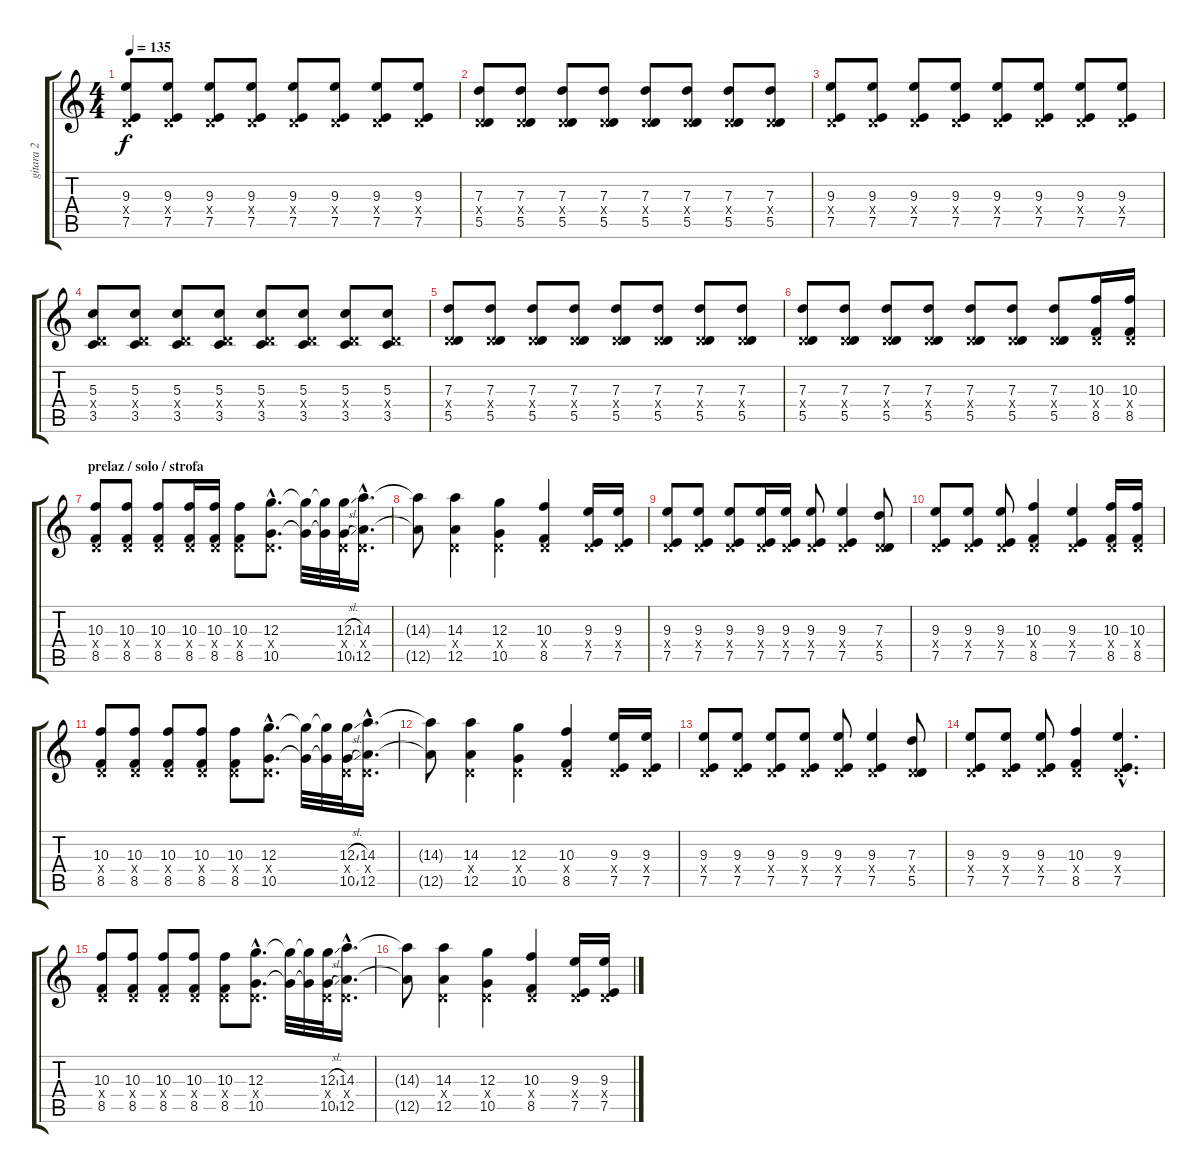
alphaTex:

\track ("gitara 2" "gitara 2") {instrument distortionguitar}
\staff {score tabs}
\tuning (E4 B3 G3 D3 A2 E2) {hide}
\ts (4 4)
\tempo 135
\clef g2
\ks c
(9.3 0.4{x} 7.5).8{dy f} (9.3 0.4{x} 7.5).8 (9.3 0.4{x} 7.5).8 (9.3 0.4{x} 7.5).8 (9.3 0.4{x} 7.5).8 (9.3 0.4{x} 7.5).8 (9.3 0.4{x} 7.5).8 (9.3 0.4{x} 7.5).8 |
(7.3 0.4{x} 5.5).8 (7.3 0.4{x} 5.5).8 (7.3 0.4{x} 5.5).8 (7.3 0.4{x} 5.5).8 (7.3 0.4{x} 5.5).8 (7.3 0.4{x} 5.5).8 (7.3 0.4{x} 5.5).8 (7.3 0.4{x} 5.5).8 |
(9.3 0.4{x} 7.5).8 (9.3 0.4{x} 7.5).8 (9.3 0.4{x} 7.5).8 (9.3 0.4{x} 7.5).8 (9.3 0.4{x} 7.5).8 (9.3 0.4{x} 7.5).8 (9.3 0.4{x} 7.5).8 (9.3 0.4{x} 7.5).8 |
(5.3 0.4{x} 3.5).8 (5.3 0.4{x} 3.5).8 (5.3 0.4{x} 3.5).8 (5.3 0.4{x} 3.5).8 (5.3 0.4{x} 3.5).8 (5.3 0.4{x} 3.5).8 (5.3 0.4{x} 3.5).8 (5.3 0.4{x} 3.5).8 |
(7.3 0.4{x} 5.5).8 (7.3 0.4{x} 5.5).8 (7.3 0.4{x} 5.5).8 (7.3 0.4{x} 5.5).8 (7.3 0.4{x} 5.5).8 (7.3 0.4{x} 5.5).8 (7.3 0.4{x} 5.5).8 (7.3 0.4{x} 5.5).8 |
(7.3 0.4{x} 5.5).8 (7.3 0.4{x} 5.5).8 (7.3 0.4{x} 5.5).8 (7.3 0.4{x} 5.5).8 (7.3 0.4{x} 5.5).8 (7.3 0.4{x} 5.5).8 (7.3 0.4{x} 5.5).8 (10.3 0.4{x} 8.5).16{volume 16} (10.3 0.4{x} 8.5).16 |
\section ("" "prelaz / solo / strofa")
(10.3 0.4{x} 8.5).8 (10.3 0.4{x} 8.5).8 (10.3 0.4{x} 8.5).8 (10.3 0.4{x} 8.5).16 (10.3 0.4{x} 8.5).16 (10.3 0.4{x} 8.5).8 (12.3{hac} 0.4{hac x} 10.5{hac}).8{d} (12.3{t} 10.5{t}).32 (12.3{t} 10.5{t}).32 (12.3{sl} 0.4{x} 10.5{sl}).32 (14.3{hac} 0.4{hac x} 12.5{hac}).16{d} |
(14.3{t} 12.5{t}).8 (14.3 0.4{x} 12.5).4 (12.3 0.4{x} 10.5).4 (10.3 0.4{x} 8.5).4 (9.3 0.4{x} 7.5).16 (9.3 0.4{x} 7.5).16 |
(9.3 0.4{x} 7.5).8 (9.3 0.4{x} 7.5).8 (9.3 0.4{x} 7.5).8 (9.3 0.4{x} 7.5).16 (9.3 0.4{x} 7.5).16 (9.3 0.4{x} 7.5).8 (9.3 0.4{x} 7.5).4 (7.3 0.4{x} 5.5).8 |
(9.3 0.4{x} 7.5).8 (9.3 0.4{x} 7.5).8 (9.3 0.4{x} 7.5).8 (10.3 0.4{x} 8.5).4 (9.3 0.4{x} 7.5).4 (10.3 0.4{x} 8.5).16 (10.3 0.4{x} 8.5).16 |
(10.3 0.4{x} 8.5).8{volume 13} (10.3 0.4{x} 8.5).8 (10.3 0.4{x} 8.5).8 (10.3 0.4{x} 8.5).8 (10.3 0.4{x} 8.5).8 (12.3{hac} 0.4{hac x} 10.5{hac}).8{d} (12.3{t} 10.5{t}).32 (12.3{t} 10.5{t}).32 (12.3{sl} 0.4{x} 10.5{sl}).32 (14.3{hac} 0.4{hac x} 12.5{hac}).16{d} |
(14.3{t} 12.5{t}).8 (14.3 0.4{x} 12.5).4 (12.3 0.4{x} 10.5).4 (10.3 0.4{x} 8.5).4 (9.3 0.4{x} 7.5).16 (9.3 0.4{x} 7.5).16 |
(9.3 0.4{x} 7.5).8 (9.3 0.4{x} 7.5).8 (9.3 0.4{x} 7.5).8 (9.3 0.4{x} 7.5).8 (9.3 0.4{x} 7.5).8 (9.3 0.4{x} 7.5).4 (7.3 0.4{x} 5.5).8 |
(9.3 0.4{x} 7.5).8 (9.3 0.4{x} 7.5).8 (9.3 0.4{x} 7.5).8 (10.3 0.4{x} 8.5).4 (9.3{hac} 0.4{hac x} 7.5{hac}).4{d} |
(10.3 0.4{x} 8.5).8 (10.3 0.4{x} 8.5).8 (10.3 0.4{x} 8.5).8 (10.3 0.4{x} 8.5).8 (10.3 0.4{x} 8.5).8 (12.3{hac} 0.4{hac x} 10.5{hac}).8{d} (12.3{t} 10.5{t}).32 (12.3{t} 10.5{t}).32 (12.3{sl} 0.4{x} 10.5{sl}).32 (14.3{hac} 0.4{hac x} 12.5{hac}).16{d} |
(14.3{t} 12.5{t}).8 (14.3 0.4{x} 12.5).4 (12.3 0.4{x} 10.5).4 (10.3 0.4{x} 8.5).4 (9.3 0.4{x} 7.5).16 (9.3 0.4{x} 7.5).16
